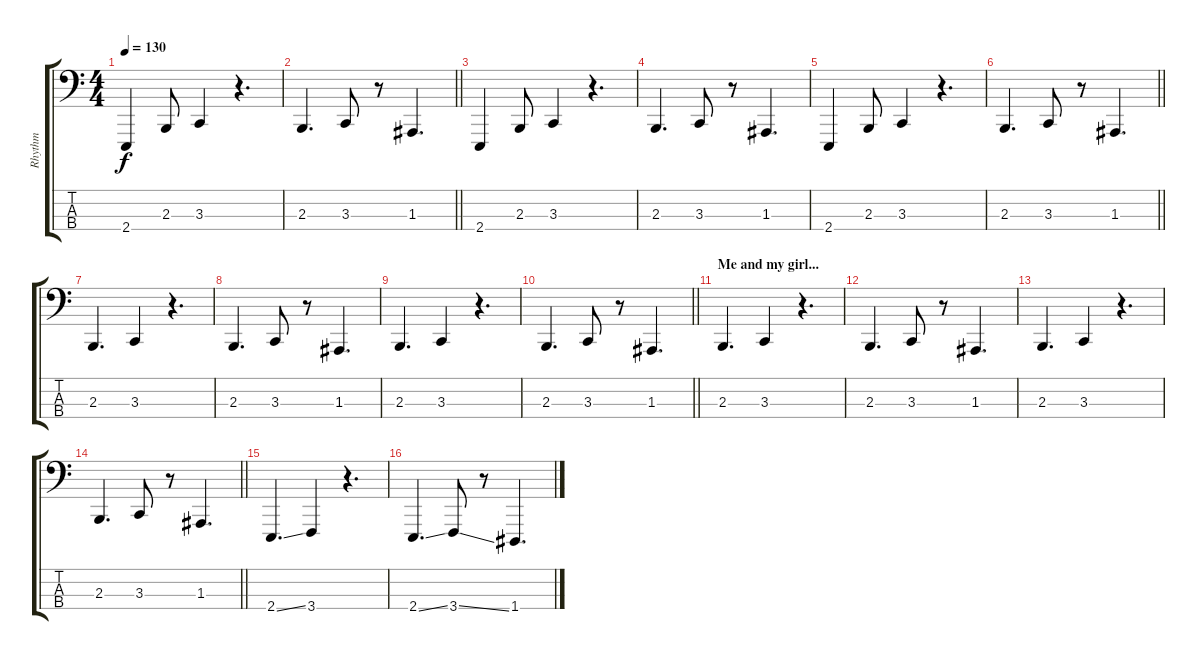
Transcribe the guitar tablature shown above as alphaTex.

\track ("Rhythm" "Rhythm") {instrument lead8bassandlead}
\staff {score tabs}
\tuning (G2 D2 A1 D1) {hide}
\ts (4 4)
\tempo 130
\clef f4
\ks c
2.4.4{dy f} 2.3.8 3.3.4 r.4{d} |
\barLineRight lightlight
2.3.4{d} 3.3.8 r.8 1.3.4{d} |
2.4.4 2.3.8 3.3.4 r.4{d} |
2.3.4{d} 3.3.8 r.8 1.3.4{d} |
2.4.4 2.3.8 3.3.4 r.4{d} |
\barLineRight lightlight
2.3.4{d} 3.3.8 r.8 1.3.4{d} |
2.3.4{d} 3.3.4 r.4{d} |
2.3.4{d} 3.3.8 r.8 1.3.4{d} |
2.3.4{d} 3.3.4 r.4{d} |
\barLineRight lightlight
2.3.4{d} 3.3.8 r.8 1.3.4{d} |
\section ("" "Me and my girl...")
2.3.4{d} 3.3.4 r.4{d} |
2.3.4{d} 3.3.8 r.8 1.3.4{d} |
2.3.4{d} 3.3.4 r.4{d} |
\barLineRight lightlight
2.3.4{d} 3.3.8 r.8 1.3.4{d} |
2.4{ss}.4{d} 3.4.4 r.4{d} |
2.4{ss}.4{d} 3.4{ss}.8 r.8 1.4.4{d}
